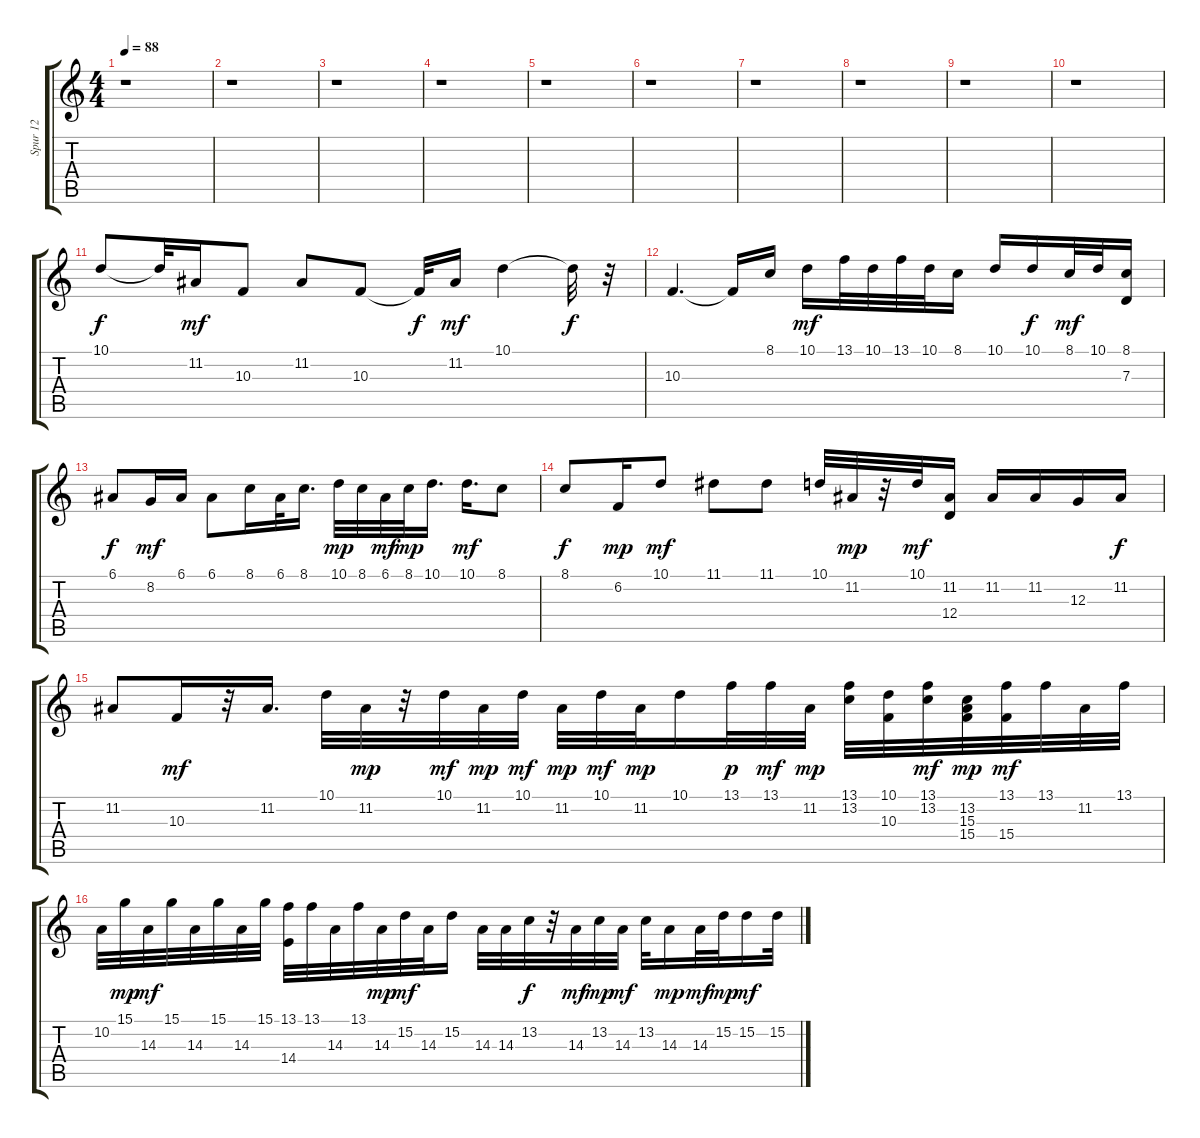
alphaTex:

\track ("Spur 12" "Spur 12") {instrument lead5charang}
\staff {score tabs}
\tuning (E4 B3 G3 D3 A2 E2) {hide}
\ts (4 4)
\tempo 88
\clef g2
\ks c
r.1{dy f} |
r.1 |
r.1 |
r.1 |
r.1 |
r.1 |
r.1 |
r.1 |
r.1 |
r.1 |
10.1.8 10.1{t}.32 11.2.16{dy mf} 10.3.8 11.2.8 10.3.8 10.3{t}.32{dy f} 11.2.16{dy mf} 10.1.4 10.1{t}.32{dy f} r.32 |
10.3.4{d} 10.3{t}.16 8.1.16 10.1.16{dy mf} 13.1.32 10.1.32 13.1.32 10.1.32 8.1.16 10.1.16 10.1.16{dy f} 8.1.32{dy mf} 10.1.32 (8.1 7.3).16 |
6.1.8{dy f} 8.2.16{dy mf} 6.1.16 6.1.8 8.1.16 6.1.32 8.1.16{d} 10.1.32{dy mp} 8.1.32 6.1.32{dy mf} 8.1.32{dy mp} 10.1.16{d} 10.1.16{d dy mf} 8.1.8 |
8.1.8{dy f} 6.2.16{dy mp} 10.1.8{dy mf} 11.1.8 11.1.8 10.1.32 11.2.32{dy mp} r.32 10.1.32{dy mf} (11.2 12.4).16 11.2.16 11.2.16 12.3.16 11.2.16{dy f} |
11.2.8 10.3.16{dy mf} r.32 11.2.16{d} 10.1.32 11.2.32{dy mp} r.32 10.1.32{dy mf} 11.2.32{dy mp} 10.1.32{dy mf} 11.2.32{dy mp} 10.1.32{dy mf} 11.2.32{dy mp} 10.1.16 13.1.32{dy p} 13.1.32{dy mf} 11.2.32{dy mp} (13.1 13.2).32 (10.1 10.3).32 (13.1 13.2).32{dy mf} (13.2 15.3 15.4).32{dy mp} (13.1 15.4).32{dy mf} 13.1.32 11.2.32 13.1.32 |
10.2.32 15.1.32{dy mp} 14.3.32{dy mf} 15.1.32 14.3.32 15.1.32 14.3.32 15.1.32 (13.1 14.4).32 13.1.32 14.3.32 13.1.32 14.3.32{dy mp} 15.2.32{dy mf} 14.3.32 15.2.16 14.3.32 14.3.32 13.2.32{dy f} r.32 14.3.32{dy mf} 13.2.32{dy mp} 14.3.32{dy mf} 13.2.32 14.3.16{dy mp} 14.3.32{dy mf} 15.2.32{dy mp} 15.2.16{dy mf} 15.2.32
